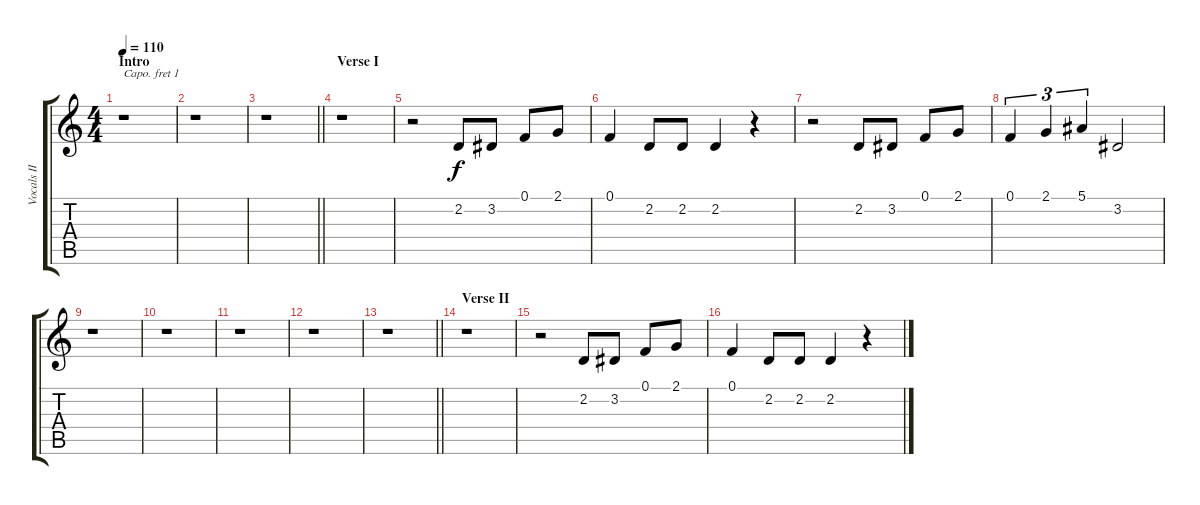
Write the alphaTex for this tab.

\track ("Vocals II" "Vocals II") {instrument altosax}
\staff {score tabs}
\capo 1
\tuning (E4 B3 G3 D3 A2 E2) {hide}
\ts (4 4)
\section ("" "Intro")
\tempo 110
\clef g2
\ks c
r.1{dy f instrument altosax} |
r.1 |
\barLineRight lightlight
r.1 |
\section ("" "Verse I")
r.1 |
r.2 2.2.8 3.2.8 0.1.8 2.1.8 |
0.1.4 2.2.8 2.2.8 2.2.4 r.4 |
r.2 2.2.8 3.2.8 0.1.8 2.1.8 |
0.1.4{tu (3 2)} 2.1.4{tu (3 2)} 5.1.4{tu (3 2)} 3.2.2 |
r.1 |
r.1 |
r.1 |
r.1 |
\barLineRight lightlight
r.1 |
\section ("" "Verse II")
r.1 |
r.2 2.2.8 3.2.8 0.1.8 2.1.8 |
0.1.4 2.2.8 2.2.8 2.2.4 r.4
